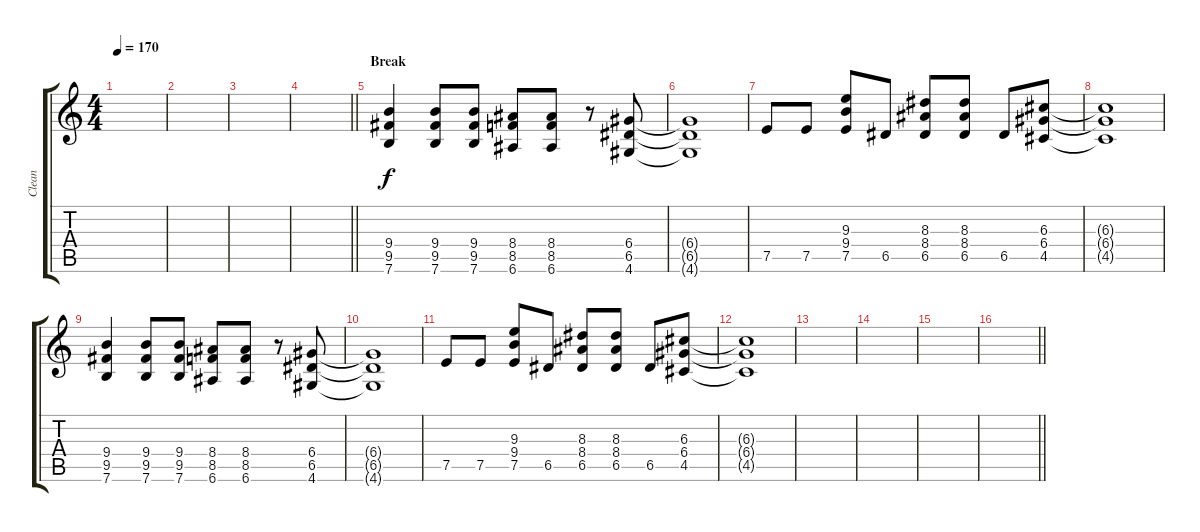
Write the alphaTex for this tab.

\track ("Clean" "Clean") {instrument electricguitarclean}
\staff {score tabs}
\tuning (E4 B3 G3 D3 A2 E2) {hide}
\ts (4 4)
\tempo 170
\clef g2
\ks c
|
|
|
\barLineRight lightlight
|
\section ("" "Break")
(9.4 9.5 7.6).4 (9.4 9.5 7.6).8 (9.4 9.5 7.6).8 (8.4 8.5 6.6).8 (8.4 8.5 6.6).8 r.8 (6.4 6.5 4.6).8 |
(6.4{t} 6.5{t} 4.6{t}).1 |
7.5.8 7.5.8 (9.3 9.4 7.5).8 6.5.8 (8.3 8.4 6.5).8 (8.3 8.4 6.5).8 6.5.8 (6.3 6.4 4.5).8 |
(6.3{t} 6.4{t} 4.5{t}).1 |
(9.4 9.5 7.6).4 (9.4 9.5 7.6).8 (9.4 9.5 7.6).8 (8.4 8.5 6.6).8 (8.4 8.5 6.6).8 r.8 (6.4 6.5 4.6).8 |
(6.4{t} 6.5{t} 4.6{t}).1 |
7.5.8 7.5.8 (9.3 9.4 7.5).8 6.5.8 (8.3 8.4 6.5).8 (8.3 8.4 6.5).8 6.5.8 (6.3 6.4 4.5).8 |
(6.3{t} 6.4{t} 4.5{t}).1 |
|
|
|
\barLineRight lightlight
